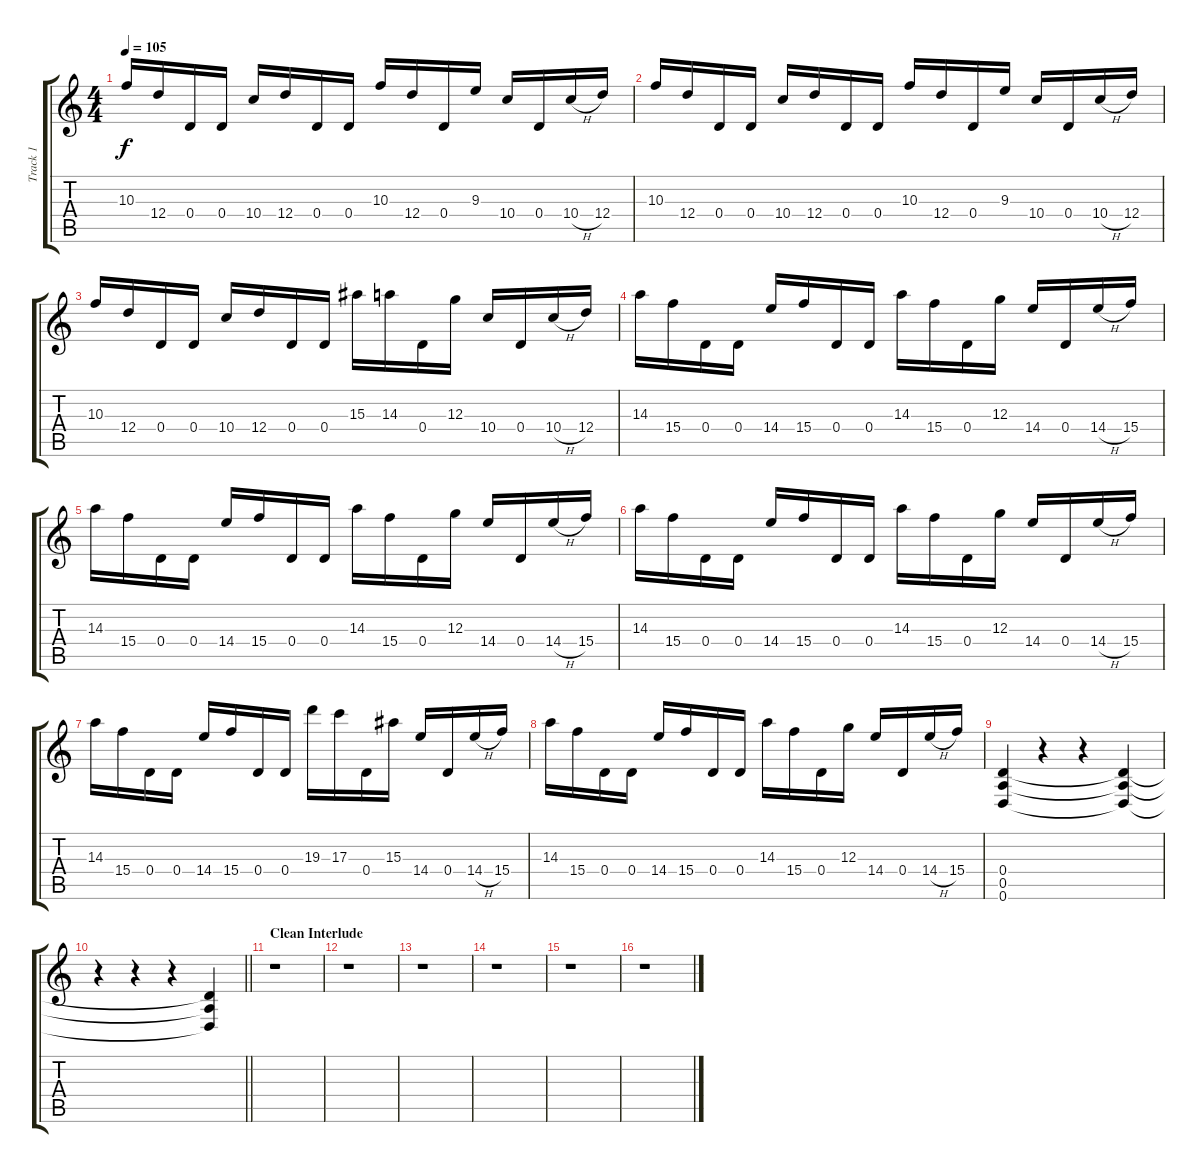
\track ("Track 1" "Track 1") {instrument distortionguitar}
\staff {score tabs}
\tuning (E4 B3 G3 D3 A2 D2) {hide}
\ts (4 4)
\tempo 105
\clef g2
\ks c
10.3.16{dy f} 12.4.16 0.4.16 0.4.16 10.4.16 12.4.16 0.4.16 0.4.16 10.3.16 12.4.16 0.4.16 9.3.16 10.4.16 0.4.16 10.4{h}.16 12.4.16 |
10.3.16 12.4.16 0.4.16 0.4.16 10.4.16 12.4.16 0.4.16 0.4.16 10.3.16 12.4.16 0.4.16 9.3.16 10.4.16 0.4.16 10.4{h}.16 12.4.16 |
10.3.16 12.4.16 0.4.16 0.4.16 10.4.16 12.4.16 0.4.16 0.4.16 15.3.16 14.3.16 0.4.16 12.3.16 10.4.16 0.4.16 10.4{h}.16 12.4.16 |
14.3.16 15.4.16 0.4.16 0.4.16 14.4.16 15.4.16 0.4.16 0.4.16 14.3.16 15.4.16 0.4.16 12.3.16 14.4.16 0.4.16 14.4{h}.16 15.4.16 |
14.3.16 15.4.16 0.4.16 0.4.16 14.4.16 15.4.16 0.4.16 0.4.16 14.3.16 15.4.16 0.4.16 12.3.16 14.4.16 0.4.16 14.4{h}.16 15.4.16 |
14.3.16 15.4.16 0.4.16 0.4.16 14.4.16 15.4.16 0.4.16 0.4.16 14.3.16 15.4.16 0.4.16 12.3.16 14.4.16 0.4.16 14.4{h}.16 15.4.16 |
14.3.16 15.4.16 0.4.16 0.4.16 14.4.16 15.4.16 0.4.16 0.4.16 19.3.16 17.3.16 0.4.16 15.3.16 14.4.16 0.4.16 14.4{h}.16 15.4.16 |
14.3.16 15.4.16 0.4.16 0.4.16 14.4.16 15.4.16 0.4.16 0.4.16 14.3.16 15.4.16 0.4.16 12.3.16 14.4.16 0.4.16 14.4{h}.16 15.4.16 |
(0.4 0.5 0.6).4 r.4 r.4 (0.4{t} 0.5{t} 0.6{t}).4 |
\barLineRight lightlight
r.4 r.4 r.4 (0.4{t} 0.5{t} 0.6{t}).4 |
\section ("" "Clean Interlude")
r.1 |
r.1 |
r.1 |
r.1 |
r.1 |
r.1
